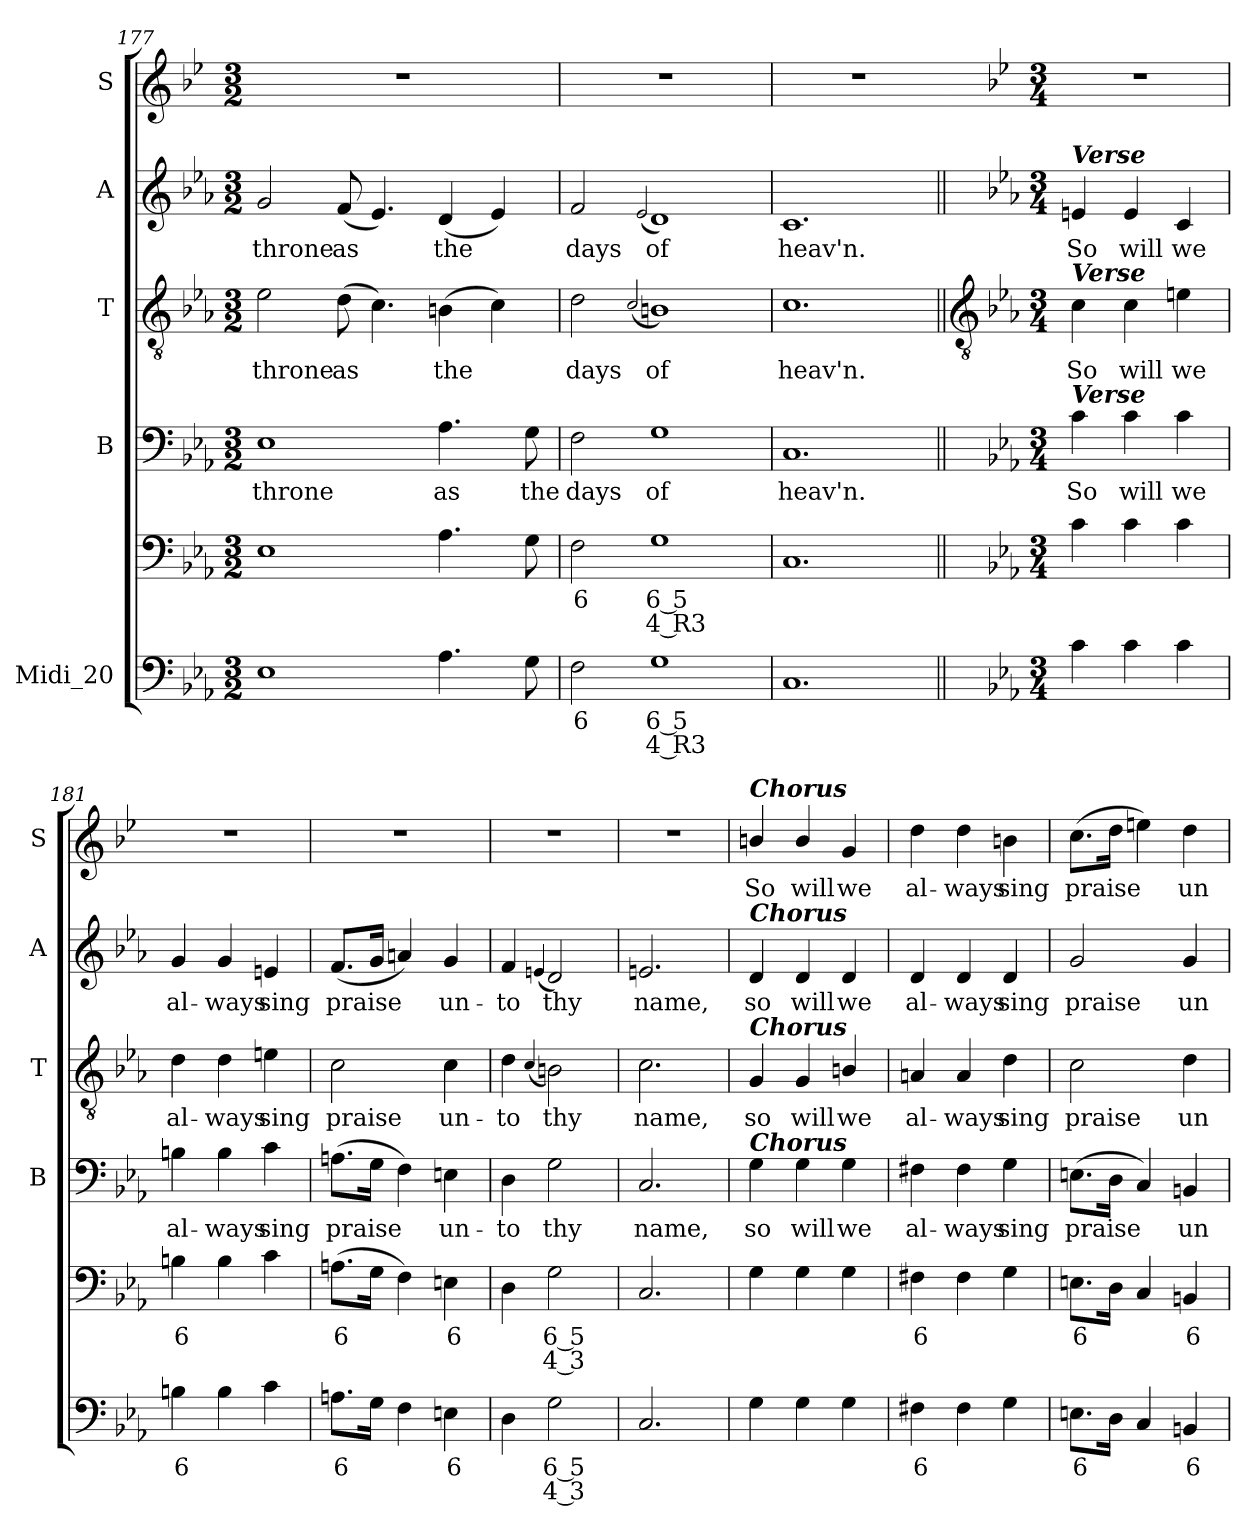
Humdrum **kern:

**kern	**text	**text	**kern	**text	**text	**kern	**text	**kern	**text	**kern	**text	**kern	**text
*part5	*part5	*part5	*part5	*part5	*part5	*part4	*part4	*part3	*part3	*part2	*part2	*part1	*part1
*staff6	*staff6	*staff6	*staff5	*staff5	*staff5	*staff4	*staff4	*staff3	*staff3	*staff2	*staff2	*staff1	*staff1
*I"Midi_20	*	*	*	*	*	*I"B	*	*I"T	*	*I"A	*	*I"S	*
*	*	*	*	*	*	*I'B	*	*I'T	*	*I'A	*	*I'S	*
*clefF4	*	*	*clefF4	*	*	*clefF4	*	*clefGv2	*	*clefG2	*	*clefG2	*
*k[b-e-a-]	*	*	*k[b-e-a-]	*	*	*k[b-e-a-]	*	*k[b-e-a-]	*	*k[b-e-a-]	*	*k[b-e-]	*
*E-:	*	*	*E-:	*	*	*E-:	*	*E-:	*	*E-:	*	*B-:	*
*M3/2	*	*	*M3/2	*	*	*M3/2	*	*M3/2	*	*M3/2	*	*M3/2	*
=177	=177	=177	=177	=177	=177	=177	=177	=177	=177	=177	=177	=177	=177
!	!	!	!	!	!	!	!LO:LY:b	!	!LO:LY:b	!	!LO:LY:b	!	!
1E-	.	.	1E-	.	.	1E-	throne	2e-	throne	2g	throne	1.r	.
!	!	!	!	!	!	!	!	!	!LO:LY:b	!	!LO:LY:b	!	!
.	.	.	.	.	.	.	.	(>8d	as	(<8f	as	.	.
.	.	.	.	.	.	.	.	4.c)	.	4.e-)	.	.	.
!	!	!	!	!	!	!	!LO:LY:b	!	!LO:LY:b	!	!LO:LY:b	!	!
4.A-	.	.	4.A-	.	.	4.A-	as	(>4Bn	the	(<4d	the	.	.
.	.	.	.	.	.	.	.	4c)	.	4e-)	.	.	.
!	!	!	!	!	!	!	!LO:LY:b	!	!	!	!	!	!
8G	.	.	8G	.	.	8G	the	.	.	.	.	.	.
=178	=178	=178	=178	=178	=178	=178	=178	=178	=178	=178	=178	=178	=178
!	!LO:LY:b	!	!	!LO:LY:b	!	!	!LO:LY:b	!	!LO:LY:b	!	!LO:LY:b	!	!
2F	6	.	2F	6	.	2F	days	2d	days	2f	days	1.r	.
.	.	.	.	.	.	.	.	(>2qqc/	.	(<2qqe-/	.	.	.
!	!LO:LY:b	!LO:LY:b	!	!LO:LY:b	!LO:LY:b	!	!LO:LY:b	!	!LO:LY:b	!	!LO:LY:b	!	!
1G	6 5	4 R3	1G	6 5	4 R3	1G	of	1Bn)	of	1d)	of	.	.
=179	=179	=179	=179	=179	=179	=179	=179	=179	=179	=179	=179	=179	=179
!	!	!	!	!	!	!	!LO:LY:b	!	!LO:LY:b	!	!LO:LY:b	!	!
1.C	.	.	1.C	.	.	1.C	heav'n.	1.c	heav'n.	1.c	heav'n.	1.r	.
!!LO:LB:g=z
=180||	=180	=180	=180||	=180	=180	=180||	=180	=180||	=180	=180||	=180	=180	=180
*	*	*	*	*	*	*	*	*clefGv2	*	*	*	*	*
*	*	*	*	*	*	*	*	*	*	*	*	*k[b-e-]	*
*	*	*	*	*	*	*	*	*	*	*	*	*B-:	*
*M3/4	*	*	*M3/4	*	*	*M3/4	*	*M3/4	*	*M3/4	*	*M3/4	*
!	!	!	!	!	!	!	!	!	!	!LO:TX:a:Bi:t=Verse	!	!	!
!	!	!	!	!	!	!	!	!LO:TX:a:Bi:t=Verse	!	!	!	!	!
!	!	!	!	!	!	!LO:TX:a:Bi:t=Verse	!	!	!	!	!	!	!
!	!	!	!	!	!	!	!LO:LY:b	!	!LO:LY:b	!	!LO:LY:b	!LO:N:vis=1	!
4c	.	.	4c	.	.	4c	So	4c	So	4en	So	2.r	.
!	!	!	!	!	!	!	!LO:LY:b	!	!LO:LY:b	!	!LO:LY:b	!	!
4c	.	.	4c	.	.	4c	will	4c	will	4e	will	.	.
!	!	!	!	!	!	!	!LO:LY:b	!	!LO:LY:b	!	!LO:LY:b	!	!
4c	.	.	4c	.	.	4c	we	4en	we	4c	we	.	.
=181	=181	=181	=181	=181	=181	=181	=181	=181	=181	=181	=181	=181	=181
!	!LO:LY:b	!	!	!LO:LY:b	!	!	!LO:LY:b	!	!LO:LY:b	!	!LO:LY:b	!LO:N:vis=1	!
4Bn	6	.	4Bn	6	.	4Bn	al-	4d	al-	4g	al-	2.r	.
!	!	!	!	!	!	!	!LO:LY:b	!	!LO:LY:b	!	!LO:LY:b	!	!
4B	.	.	4B	.	.	4B	-ways	4d	-ways	4g	-ways	.	.
!	!	!	!	!	!	!	!LO:LY:b	!	!LO:LY:b	!	!LO:LY:b	!	!
4c	.	.	4c	.	.	4c	sing	4en	sing	4en	sing	.	.
=182	=182	=182	=182	=182	=182	=182	=182	=182	=182	=182	=182	=182	=182
!	!LO:LY:b	!	!	!LO:LY:b	!	!	!LO:LY:b	!	!LO:LY:b	!	!LO:LY:b	!LO:N:vis=1	!
8.AnL	6	.	(>8.AnL	6	.	(>8.AnL	praise	2c	praise	(<8.fL	praise	2.r	.
16GJ	.	.	16GJ	.	.	16GJ	.	.	.	16gJ	.	.	.
4F	.	.	4F)	.	.	4F)	.	.	.	4an)	.	.	.
!	!LO:LY:b	!	!	!LO:LY:b	!	!	!LO:LY:b	!	!LO:LY:b	!	!LO:LY:b	!	!
4En	6	.	4En	6	.	4En	un-	4c	un-	4g	un-	.	.
=183	=183	=183	=183	=183	=183	=183	=183	=183	=183	=183	=183	=183	=183
!	!	!	!	!	!	!	!LO:LY:b	!	!LO:LY:b	!	!LO:LY:b	!LO:N:vis=1	!
4D	.	.	4D	.	.	4D	-to	4d	-to	4f	-to	2.r	.
.	.	.	.	.	.	.	.	(>4qqc/	.	(<4qqen/	.	.	.
!	!LO:LY:b	!LO:LY:b	!	!LO:LY:b	!LO:LY:b	!	!LO:LY:b	!	!LO:LY:b	!	!LO:LY:b	!	!
2G	6 5	4 3	2G	6 5	4 3	2G	thy	2Bn)	thy	2d)	thy	.	.
=184	=184	=184	=184	=184	=184	=184	=184	=184	=184	=184	=184	=184	=184
!	!	!	!	!	!	!	!LO:LY:b	!	!LO:LY:b	!	!LO:LY:b	!LO:N:vis=1	!
2.C	.	.	2.C	.	.	2.C	name,	2.c	name,	2.en	name,	2.r	.
=185	=185	=185	=185	=185	=185	=185	=185	=185	=185	=185	=185	=185	=185
!	!	!	!	!	!	!	!	!	!	!	!	!LO:TX:a:Bi:t=Chorus	!
!	!	!	!	!	!	!	!	!	!	!LO:TX:a:Bi:t=Chorus	!	!	!
!	!	!	!	!	!	!	!	!LO:TX:a:Bi:t=Chorus	!	!	!	!	!
!	!	!	!	!	!	!LO:TX:a:Bi:t=Chorus	!	!	!	!	!	!	!
!	!	!	!	!	!	!	!LO:LY:b	!	!LO:LY:b	!	!LO:LY:b	!	!LO:LY:b
4G	.	.	4G	.	.	4G	so	4G	so	4d	so	4bn/	So
!	!	!	!	!	!	!	!LO:LY:b	!	!LO:LY:b	!	!LO:LY:b	!	!LO:LY:b
4G	.	.	4G	.	.	4G	will	4G	will	4d	will	4b/	will
!	!	!	!	!	!	!	!LO:LY:b	!	!LO:LY:b	!	!LO:LY:b	!	!LO:LY:b
4G	.	.	4G	.	.	4G	we	4Bn/	we	4d	we	4g	we
=186	=186	=186	=186	=186	=186	=186	=186	=186	=186	=186	=186	=186	=186
!	!LO:LY:b	!	!	!LO:LY:b	!	!	!LO:LY:b	!	!LO:LY:b	!	!LO:LY:b	!	!LO:LY:b
4F#X	6	.	4F#X	6	.	4F#X	al-	4An	al-	4d	al-	4dd	al-
!	!	!	!	!	!	!	!LO:LY:b	!	!LO:LY:b	!	!LO:LY:b	!	!LO:LY:b
4F#	.	.	4F#	.	.	4F#	-ways	4A	-ways	4d	-ways	4dd	-ways
!	!	!	!	!	!	!	!LO:LY:b	!	!LO:LY:b	!	!LO:LY:b	!	!LO:LY:b
4G	.	.	4G	.	.	4G	sing	4d	sing	4d	sing	4bn	sing
=187	=187	=187	=187	=187	=187	=187	=187	=187	=187	=187	=187	=187	=187
!	!LO:LY:b	!	!	!LO:LY:b	!	!	!LO:LY:b	!	!LO:LY:b	!	!LO:LY:b	!	!LO:LY:b
8.EnL	6	.	8.EnL	6	.	(>8.EnL	praise	2c	praise	2g	praise	(>8.ccL	praise
16DJ	.	.	16DJ	.	.	16DJ	.	.	.	.	.	16ddJ	.
4C	.	.	4C	.	.	4C)	.	.	.	.	.	4een)	.
!	!LO:LY:b	!	!	!LO:LY:b	!	!	!LO:LY:b	!	!LO:LY:b	!	!LO:LY:b	!	!LO:LY:b
4BBn	6	.	4BBn	6	.	4BBn	un-	4d	un-	4g	un-	4dd	un-
=	=	=	=	=	=	=	=	=	=	=	=	=	=
*-	*-	*-	*-	*-	*-	*-	*-	*-	*-	*-	*-	*-	*-
